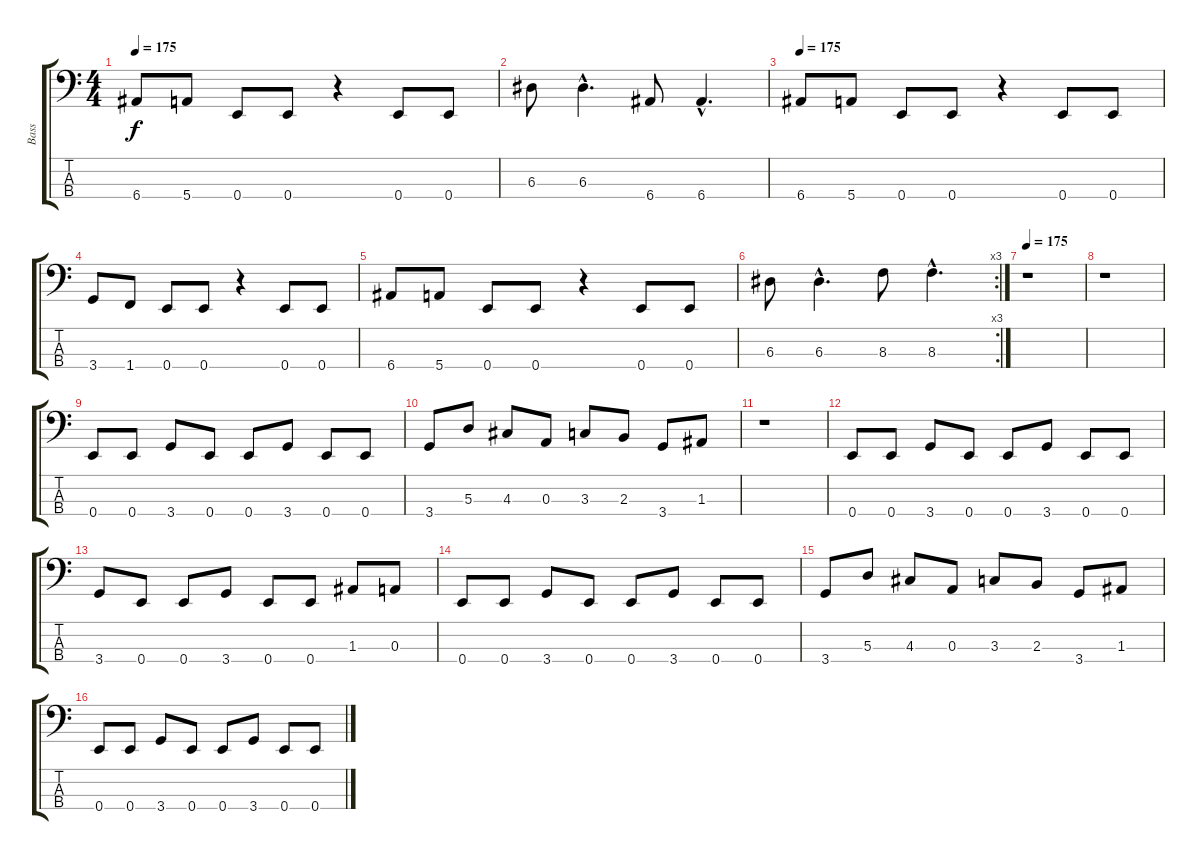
\track ("Bass" "Bass") {instrument electricbasspick}
\staff {score tabs}
\tuning (G2 D2 A1 E1) {hide}
\ts (4 4)
\tempo 175
\clef f4
\ks c
6.4.8{dy f} 5.4.8 0.4.8 0.4.8 r.4 0.4.8 0.4.8 |
6.3.8 6.3{hac}.4{d} 6.4.8 6.4{hac}.4{d} |
\tempo 175
6.4.8 5.4.8 0.4.8 0.4.8 r.4 0.4.8 0.4.8 |
3.4.8 1.4.8 0.4.8 0.4.8 r.4 0.4.8 0.4.8 |
6.4.8 5.4.8 0.4.8 0.4.8 r.4 0.4.8 0.4.8 |
\rc 3
6.3.8 6.3{hac}.4{d} 8.3.8 8.3{hac}.4{d} |
\tempo 175
r.1 |
r.1 |
0.4.8 0.4.8 3.4.8 0.4.8 0.4.8 3.4.8 0.4.8 0.4.8 |
3.4.8 5.3.8 4.3.8 0.3.8 3.3.8 2.3.8 3.4.8 1.3.8 |
r.1 |
0.4.8 0.4.8 3.4.8 0.4.8 0.4.8 3.4.8 0.4.8 0.4.8 |
3.4.8 0.4.8 0.4.8 3.4.8 0.4.8 0.4.8 1.3.8 0.3.8 |
0.4.8 0.4.8 3.4.8 0.4.8 0.4.8 3.4.8 0.4.8 0.4.8 |
3.4.8 5.3.8 4.3.8 0.3.8 3.3.8 2.3.8 3.4.8 1.3.8 |
0.4.8 0.4.8 3.4.8 0.4.8 0.4.8 3.4.8 0.4.8 0.4.8
